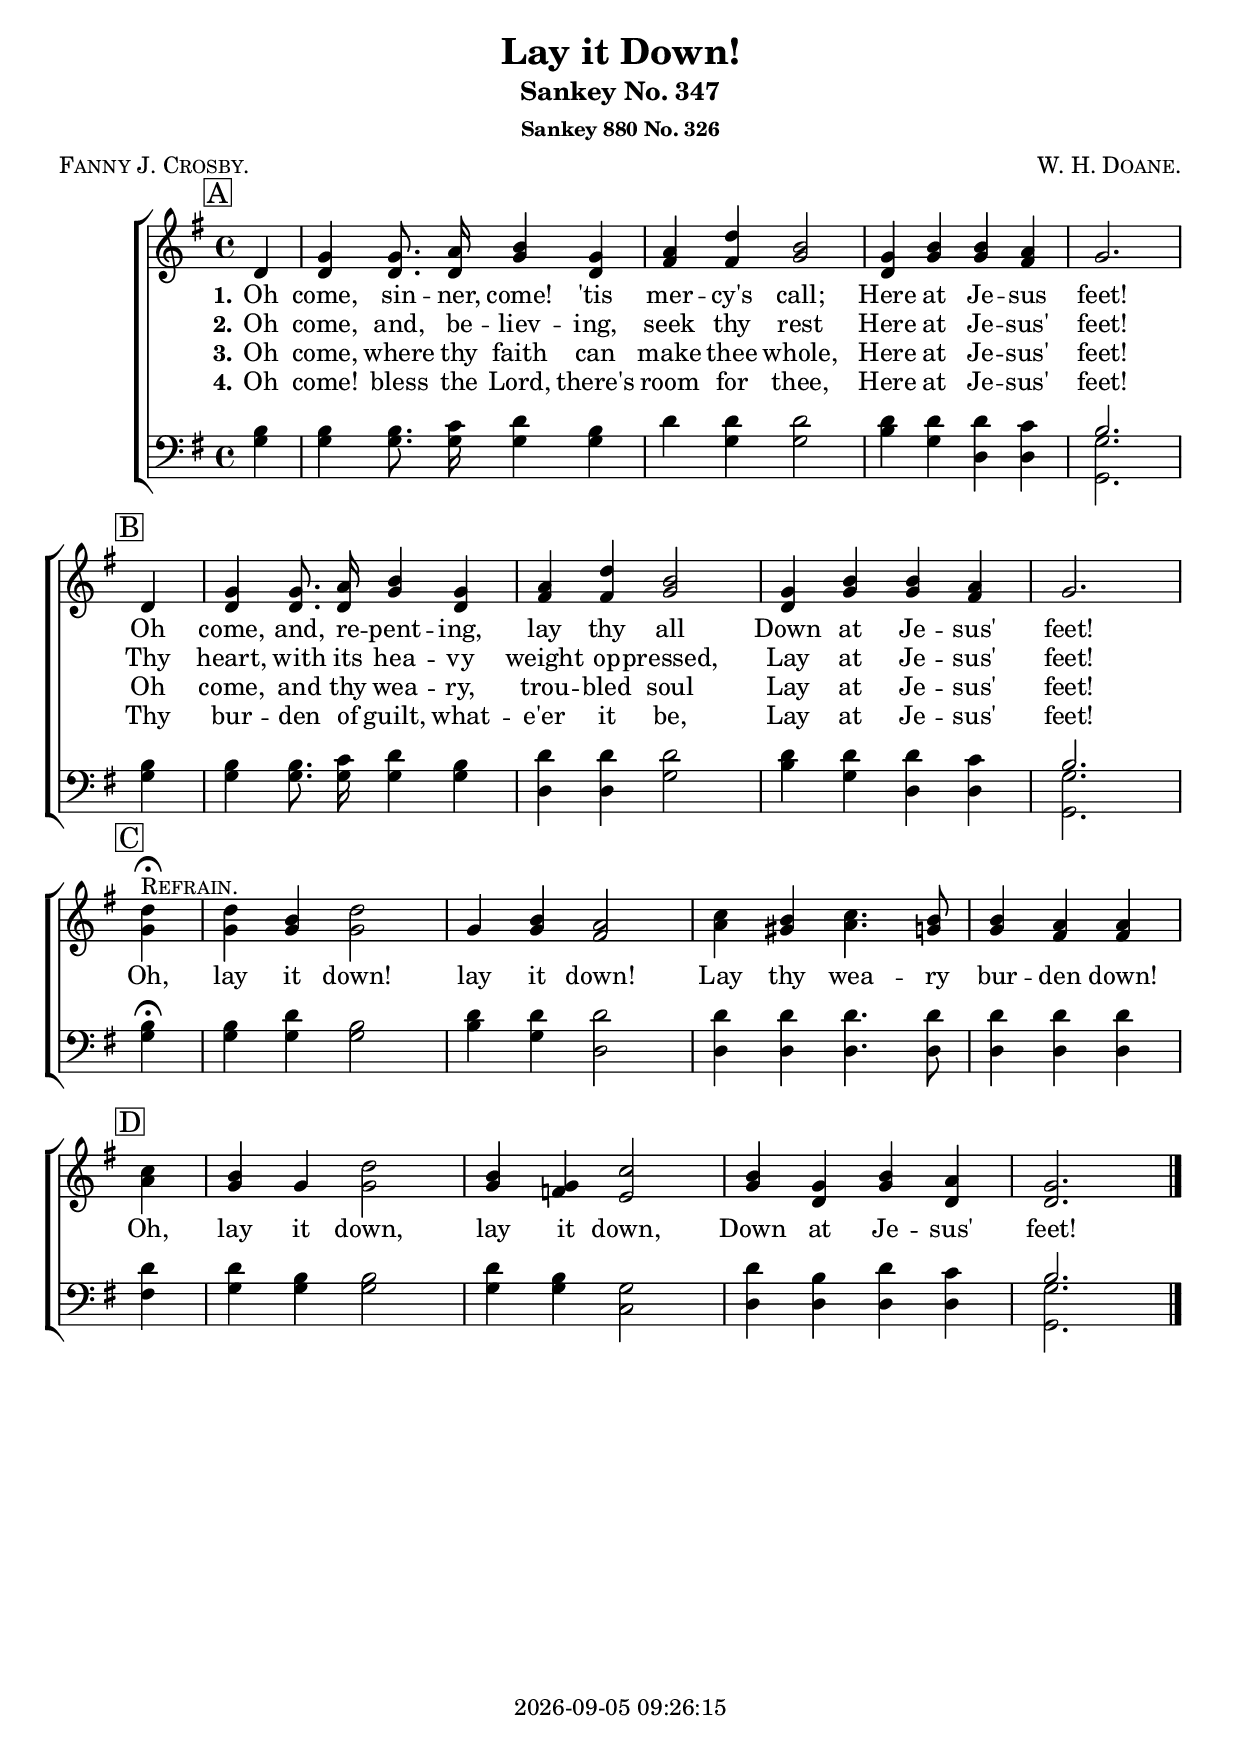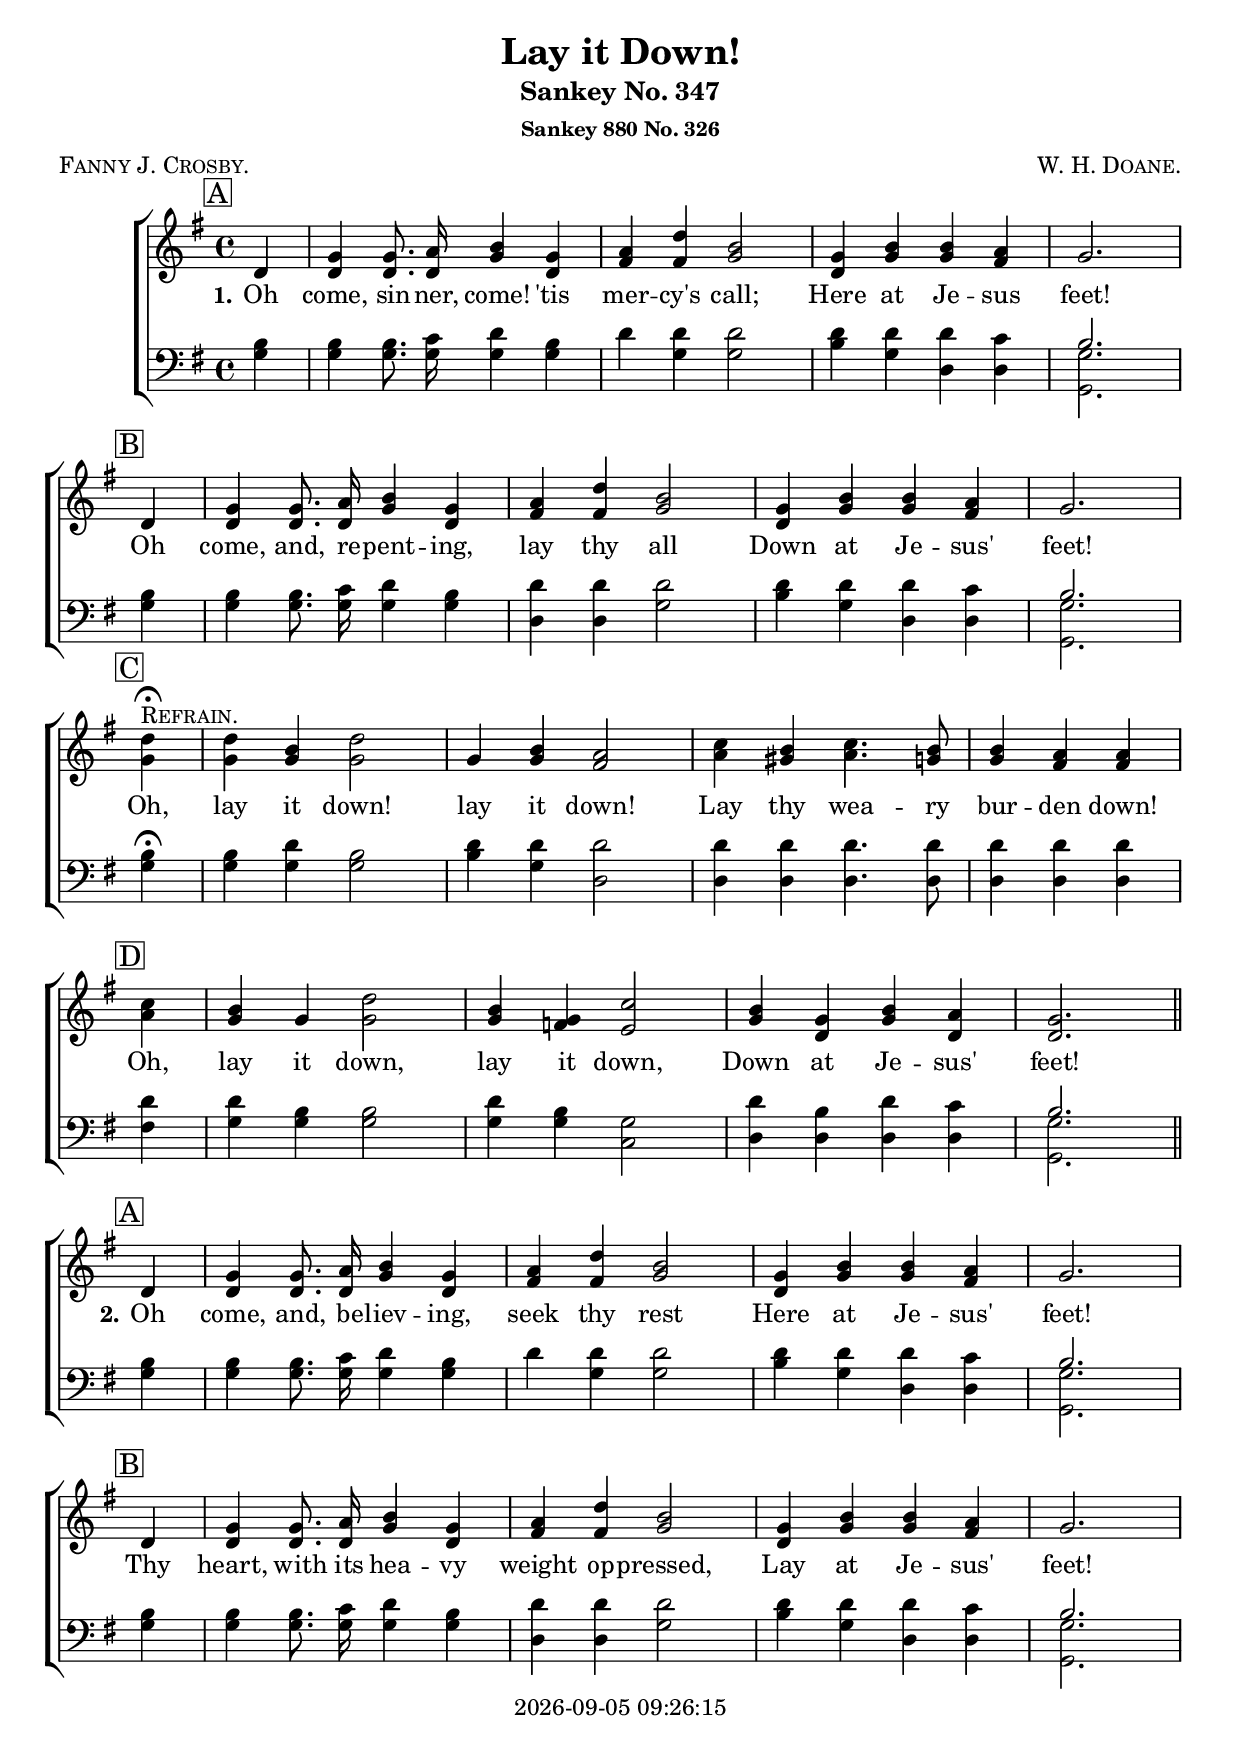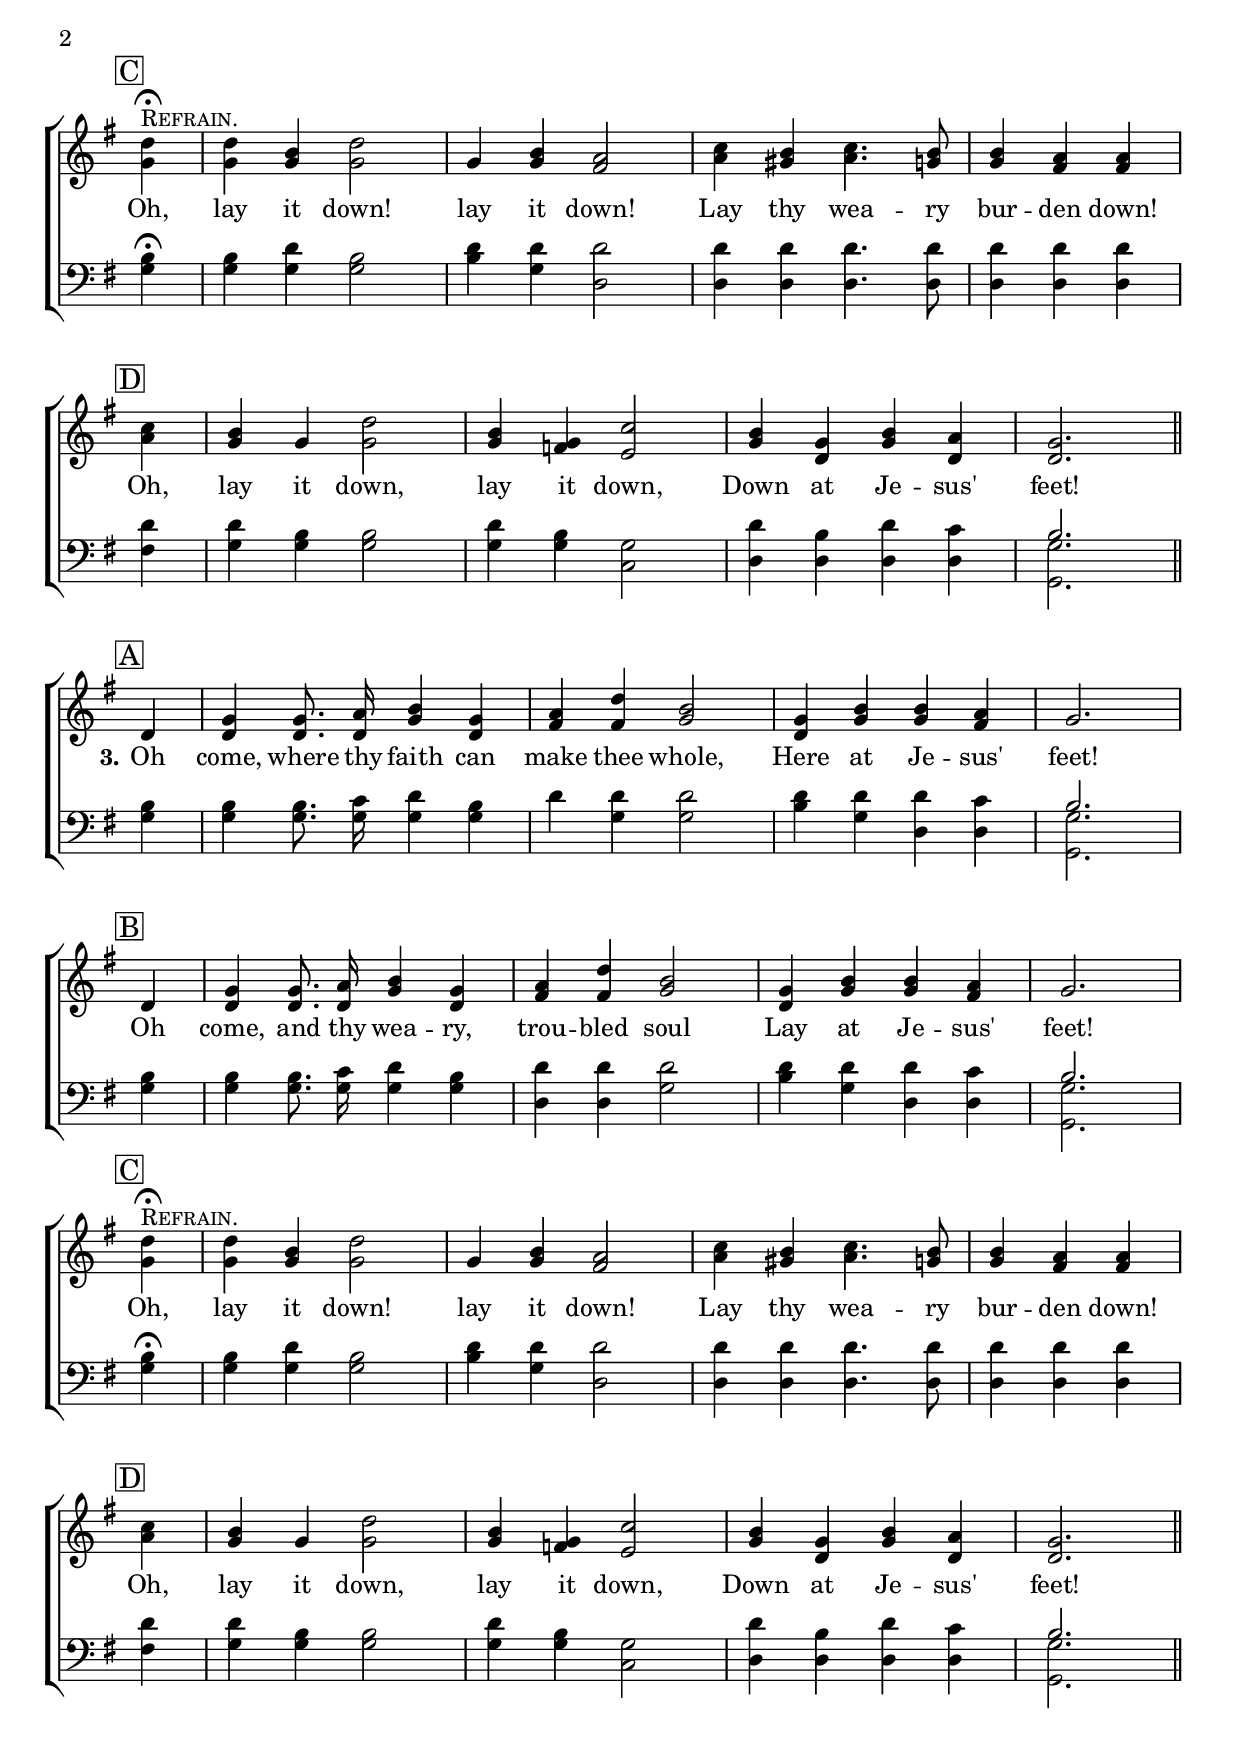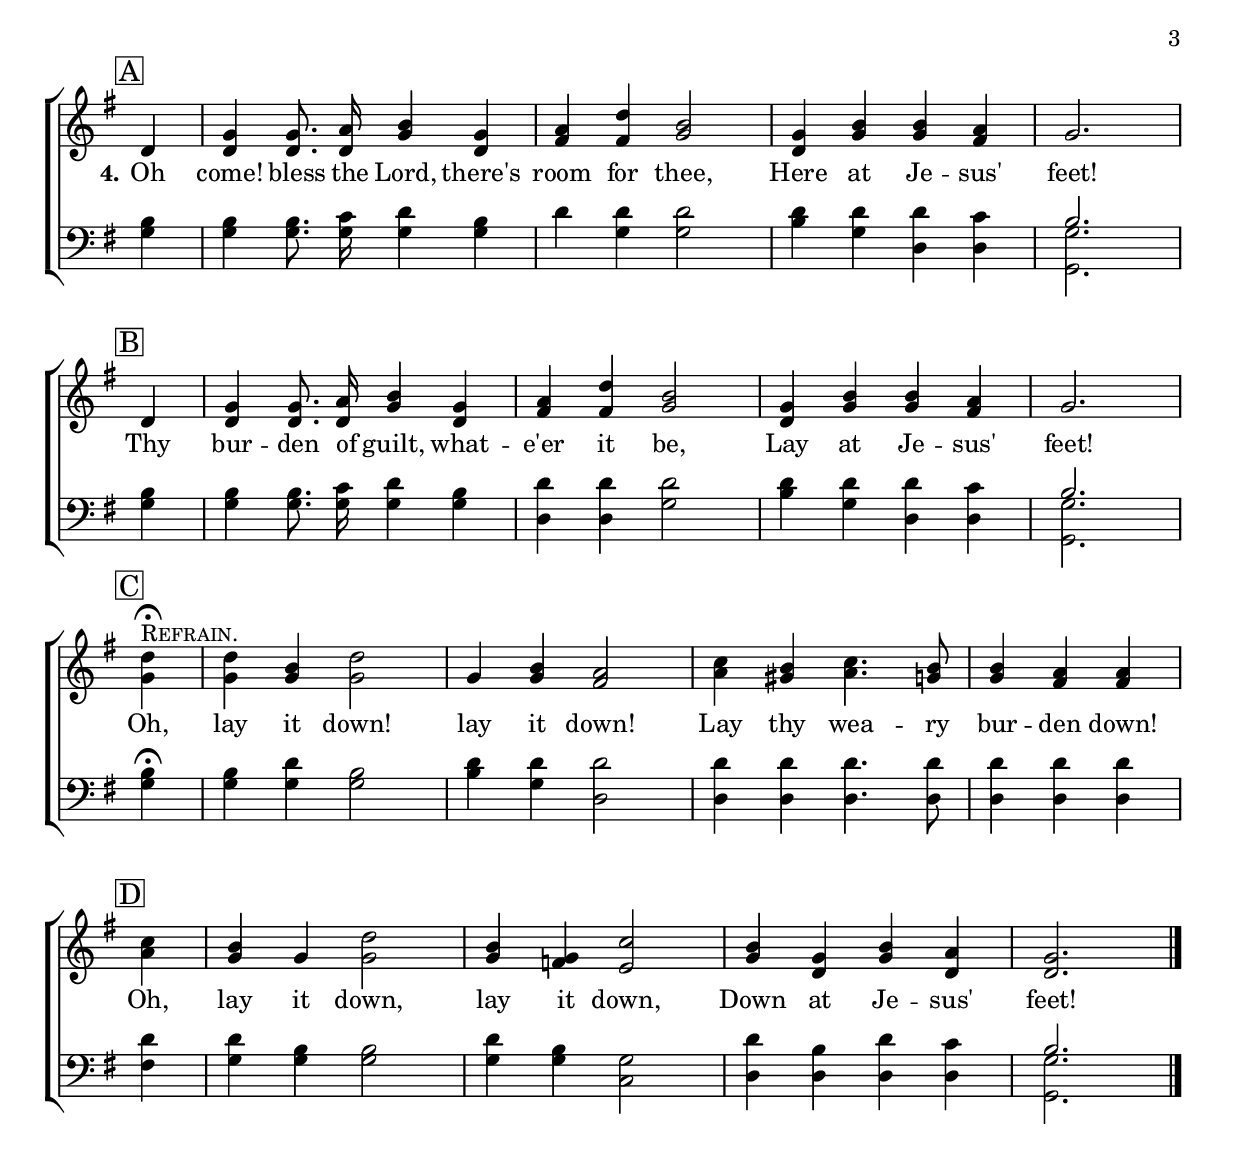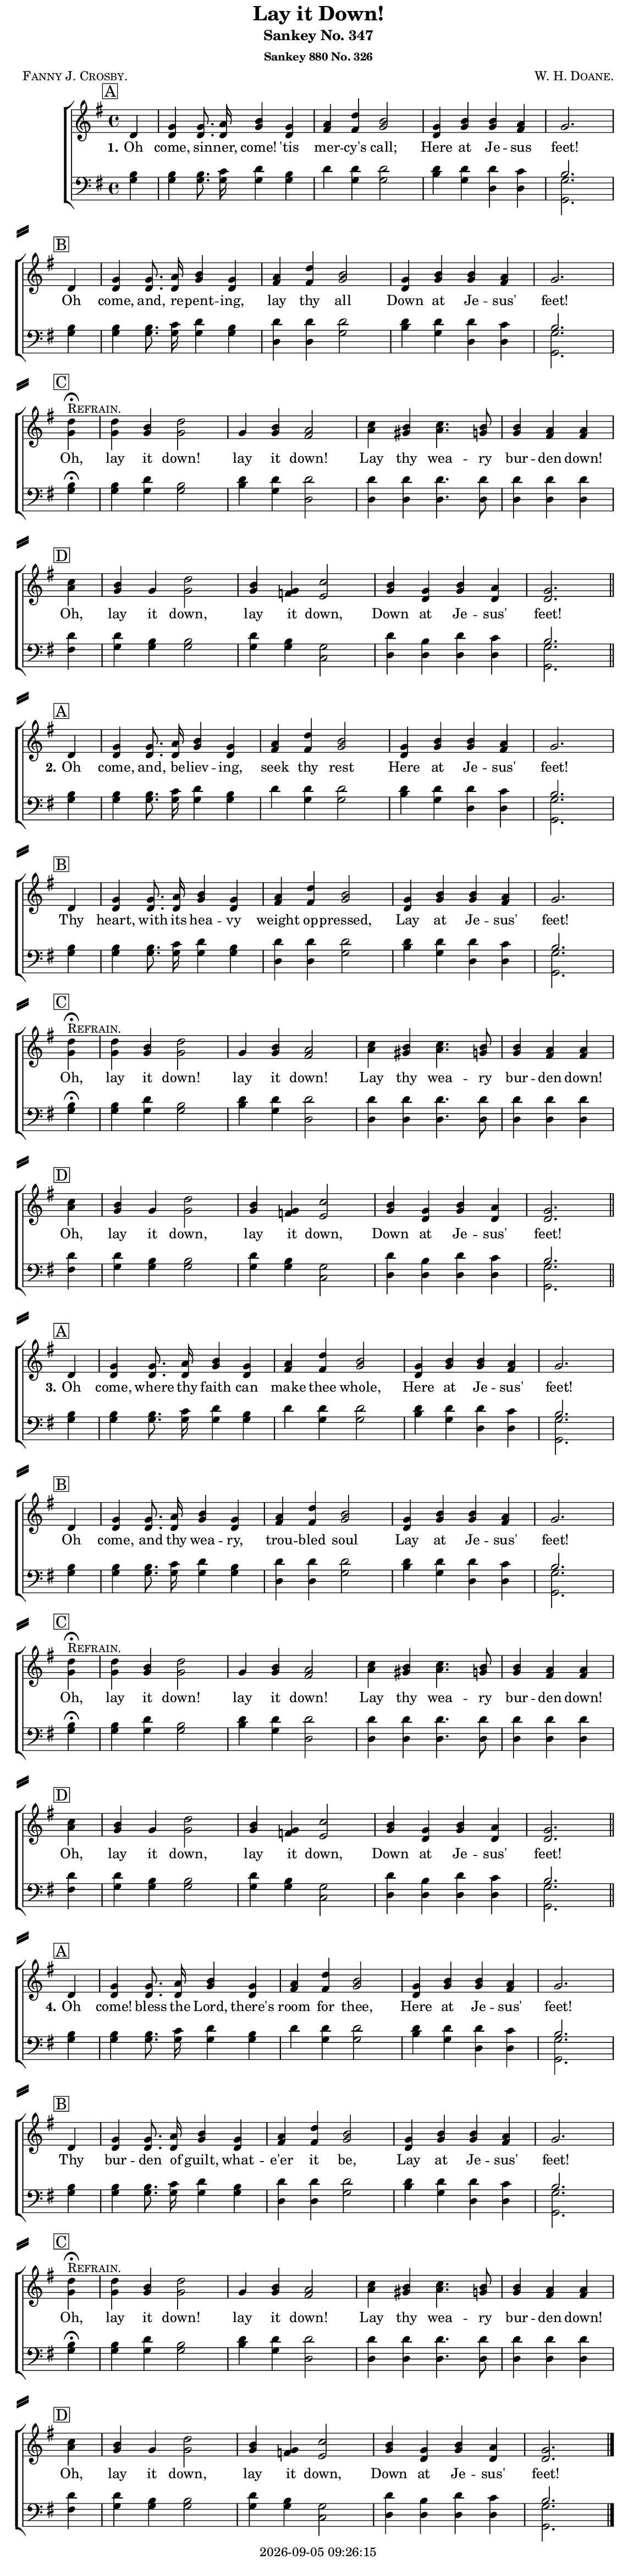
\version "2.22.1"

\include "articulate.ly"

today = #(strftime "%Y-%m-%d %H:%M:%S" (localtime (current-time)))

\header {
% centered at top
%  dedication  = "dedication"
  title       = "Lay it Down!"
  subtitle    = "Sankey No. 347"
  subsubtitle = "Sankey 880 No. 326"
%  instrument  = "instrument"
  
% arrangement of following lines:
%
%  poet    composer
%  meter   arranger
%  piece       opus

  composer    = \markup\smallCaps "W. H. Doane."
%  arranger    = "arranger"
%  opus        = "opus"

  poet        = \markup\smallCaps "Fanny J. Crosby."
%  meter       = \markup\smallCaps "meter"
%  piece       = \markup\smallCaps "piece"

% centered at bottom
% tagline     = "tagline" % default lilypond version
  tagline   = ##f
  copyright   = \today
}

% #(set-global-staff-size 16)

global = {
  \key g \major
  \time 4/4
  \partial 4
}

RehearsalTrack = {
% \set Score.currentBarNumber = #5
  \mark \markup { \box "A" } s4 s1*3 s2.
  \mark \markup { \box "B" } s4 s1*3 s2.
  \mark \markup { \box "C" } s4 s1*3 s2.
  \mark \markup { \box "D" } s4 s1*3 s2.
}

TempoTrack = {
  \set Score.tempoHideNote = ##t
  \tempo 4=120
  s4
  s1*7
  s2. \tempo 4=40 s4 \tempo 4=120
  s1*7
  s2.
}

nl = { \bar "||" \break }

soprano = \relative {
  \autoBeamOff
  d'4
  g4 8. a16 b4 g
  a4 d b2
  g4 b b a
  g2. \bar "|" \break d4
  g4 8. a16 b4 g % B
  a4 d b2
  g4 b b a
  g2. \bar "|" \break d'4\fermata ^\markup\smallCaps Refrain.
  d4 b d2 % C
  g,4 b a2
  c4 b c4. b8
  b4 a a \bar "|" \break c
  b4 g d'2 % D
  b4 g c2
  b4 g b a
  g2.
}

alto = \relative {
  \autoBeamOff
  d'4
  d4 8. 16 g4 d
  fis4 4 g2
  d4 g g fis
  g2. d4
  d4 8. 16 g4 d % B
  fis4 4 g2
  d4 g g fis
  g2. 4\fermata
  g4 4 2 % C
  g4 4 fis2
  a4 gis a4. g8
  g4 fis fis a
  g4 4 2 % D
  g4 f e2
  g4 d g d
  d2.
}

tenor = \relative {
  \autoBeamOff
  b4
  b4 8. c16 d4 b
  d4 4 2
  d4 4 4 c
  b2. 4
  b4 8. c16 d4 b % B
  d4 4 2
  d4 4 4 c
  b2. 4\fermata
  b4 d b2 % C
  d4 4 2
  d4 4 4. 8
  d4 4 4 4
  d4 b4 2 % D
  d4 b g2
  d'4 b d c
  b2.
}

bass = \relative {
  \autoBeamOff
  g4
  g4 8. 16 4 4
  s4 4 g2
  b4 g d d
  <g, g'>2. g'4
  g4 8. 16 4 4 % B
  d4 4 g2
  b4 g d d
  <g, g'>2. g'4\fermata
  g4 4 2 % C
  b4 g d2
  d4 4 4. 8
  d4 4 4 fis
  g4 4 2 % D
  g4 4 c,2
  d4 4 4 4
  <g, g'>2.
}

nom  = {   \set ignoreMelismata = ##t }
yesm = { \unset ignoreMelismata       }

chorus = \lyricmode {
  Oh, lay it down! lay it down!
  Lay thy wea -- ry bur -- den down!
  Oh, lay it down, lay it down,
  Down at Je -- sus' feet!
}

verses = 4

wordsOne = \lyricmode {
  \set stanza = "1."
  Oh come, sin -- ner, come! 'tis mer -- cy's call;
  Here at Je -- sus feet!
  Oh come, and, re -- pent -- ing, lay thy all
  Down at Je -- sus' feet!
}
  
wordsTwo = \lyricmode {
  \set stanza = "2."
  Oh come, and, be -- liev -- ing, seek thy rest
  Here at Je -- sus' feet!
  Thy heart, with its hea -- vy weight op -- pressed,
  Lay at Je -- sus' feet!
}
  
wordsThree = \lyricmode {
  \set stanza = "3."
  Oh come, where thy faith can make thee whole,
  Here at Je -- sus' feet!
  Oh come, and thy wea -- ry, trou -- bled soul
  Lay at Je -- sus' feet!
}
  
wordsFour = \lyricmode {
  \set stanza = "4."
  Oh come! bless the Lord, there's room for thee,
  Here at Je -- sus' feet!
  Thy bur -- den of guilt, what -- e'er it be,
  Lay at Je -- sus' feet!
}
  
wordsMidi = \lyricmode {
  \set stanza = "1."
  "Oh " "come, " sin "ner, " "come! " "'tis " mer "cy's " "call; "
  "\nHere " "at " Je "sus " "feet! "
  "\nOh " "come, " "and, " re pent "ing, " "lay " "thy " "all "
  "\nDown " "at " Je "sus' " "feet! "
  "\nOh, " "lay " "it " "down! " "lay " "it " "down! "
  "\nLay " "thy " wea "ry " bur "den " "down! "
  "\nOh, " "lay " "it " "down, " "lay " "it " "down, "
  "\nDown " "at " Je "sus' " "feet! "

  \set stanza = "2."
  "\nOh " "come, " "and, " be liev "ing, " "seek " "thy " "rest "
  "\nHere " "at " Je "sus' " "feet! "
  "\nThy " "heart, " "with " "its " hea "vy " "weight " op "pressed, "
  "\nLay " "at " Je "sus' " "feet! "
  "\nOh, " "lay " "it " "down! " "lay " "it " "down! "
  "\nLay " "thy " wea "ry " bur "den " "down! "
  "\nOh, " "lay " "it " "down, " "lay " "it " "down, "
  "\nDown " "at " Je "sus' " "feet! "

  \set stanza = "3."
  "\nOh " "come, " "where " "thy " "faith " "can " "make " "thee " "whole, "
  "\nHere " "at " Je "sus' " "feet! "
  "\nOh " "come, " "and " "thy " wea "ry, " trou "bled " "soul "
  "\nLay " "at " Je "sus' " "feet! "
  "\nOh, " "lay " "it " "down! " "lay " "it " "down! "
  "\nLay " "thy " wea "ry " bur "den " "down! "
  "\nOh, " "lay " "it " "down, " "lay " "it " "down, "
  "\nDown " "at " Je "sus' " "feet! "

  \set stanza = "4."
  "\nOh " "come! " "bless " "the " "Lord, " "there's " "room " "for " "thee, "
  "\nHere " "at " Je "sus' " "feet! "
  "\nThy " bur "den " "of " "guilt, " what "e'er " "it " "be, "
  "\nLay " "at " Je "sus' " "feet! "
  "\nOh, " "lay " "it " "down! " "lay " "it " "down! "
  "\nLay " "thy " wea "ry " bur "den " "down! "
  "\nOh, " "lay " "it " "down, " "lay " "it " "down, "
  "\nDown " "at " Je "sus' " "feet! "
}

\book {
  \bookOutputSuffix "midi"
  \score {
%    \articulate
        \new ChoirStaff <<
                                % Soprano staff
          \new Staff = soprano
          <<
            \new Voice { \repeat unfold \verses \TempoTrack     }
            \new Voice { \global \repeat unfold \verses \soprano \bar "|." }
            \addlyrics \wordsMidi
          >>
                                % Alto staff
          \new Staff = alto
          <<
            \new Voice { \global \repeat unfold \verses { \alto \nl } \bar "|." }
          >>
                                % Tenor staff
          \new Staff = tenor
          <<
            \clef "treble_8"
            \new Voice { \global \repeat unfold \verses \tenor }
          >>
                                % Bass staff
          \new Staff = bass
          <<
            \clef "bass"
            \new Voice { \global \repeat unfold \verses \bass }
          >>
        >>
    \midi {}
  }
}

\book {
  \bookOutputSuffix "repeat"
  \score {
        \new ChoirStaff <<
                                  % Joint soprano/alto staff
          \new Staff \with { printPartCombineTexts = ##f }
          <<
            \new Voice \RehearsalTrack
            \new Voice \TempoTrack
            \new NullVoice = "aligner" \soprano
            \new Voice = "women" \partCombine { \global \soprano \bar "|." } { \global \alto }
            \new Lyrics \lyricsto "aligner" { \wordsOne \chorus }
            \new Lyrics \lyricsto "aligner"   \wordsTwo
            \new Lyrics \lyricsto "aligner"   \wordsThree
            \new Lyrics \lyricsto "aligner"   \wordsFour
          >>
                                  % Joint tenor/bass staff
          \new Staff \with { printPartCombineTexts = ##f }
          <<
            \clef "bass"
            \new Voice = "men" \partCombine { \global \tenor } { \global \bass }
          >>
        >>
    \layout {
      indent = 1.5\cm
      \pointAndClickOff
      \context {
        \Staff \RemoveAllEmptyStaves
      }
    }
  }
}

\book {
  \bookOutputSuffix "single"
  \score {
        \new ChoirStaff <<
                                  % Joint soprano/alto staff
          \new Staff \with { printPartCombineTexts = ##f }
          <<
            \new Voice { \repeat unfold \verses \RehearsalTrack }
            \new Voice { \repeat unfold \verses \TempoTrack }
            \new NullVoice = "aligner" { \repeat unfold \verses \soprano }
            \new Voice = "women" \partCombine { \global \repeat unfold \verses \soprano \bar "|." }
                                               { \global \repeat unfold \verses { \alto \nl } \bar "|." }
            \new Lyrics \lyricsto "aligner" { \wordsOne   \chorus
                                              \wordsTwo   \chorus
                                              \wordsThree \chorus
                                              \wordsFour  \chorus
                                            }
          >>
                                  % Joint tenor/bass staff
          \new Staff \with { printPartCombineTexts = ##f }
          <<
            \clef "bass"
            \new Voice = "men" \partCombine { \global \repeat unfold \verses \tenor }
                                            { \global \repeat unfold \verses \bass }
          >>
        >>
    \layout {
      indent = 1.5\cm
      \pointAndClickOff
      \context {
        \Staff \RemoveAllEmptyStaves
      }
    }
  }
}

\book {
  \bookOutputSuffix "singlepage"
  \paper {
    top-margin = 0
    left-margin = 7
    right-margin = 1
    paper-width = 190\mm
    page-breaking = #ly:one-page-breaking
    system-system-spacing.basic-distance = #15
    system-separator-markup = \slashSeparator
  }
  \score {
        \new ChoirStaff <<
                                  % Joint soprano/alto staff
          \new Staff \with { printPartCombineTexts = ##f }
          <<
            \new Voice { \repeat unfold \verses \RehearsalTrack }
            \new Voice { \repeat unfold \verses \TempoTrack }
            \new NullVoice = "aligner" { \repeat unfold \verses \soprano }
            \new Voice = "women" \partCombine { \global \repeat unfold \verses \soprano \bar "|." }
                                               { \global \repeat unfold \verses { \alto \nl } \bar "|." }
            \new Lyrics \lyricsto "aligner" { \wordsOne   \chorus
                                              \wordsTwo   \chorus
                                              \wordsThree \chorus
                                              \wordsFour  \chorus
                                            }
          >>
                                  % Joint tenor/bass staff
          \new Staff \with { printPartCombineTexts = ##f }
          <<
            \clef "bass"
            \new Voice = "men" \partCombine { \global \repeat unfold \verses \tenor }
                                            { \global \repeat unfold \verses \bass }
          >>
        >>
    \layout {
      indent = 1.5\cm
      \pointAndClickOff
      \context {
        \Staff \RemoveAllEmptyStaves
      }
    }
  }
}
